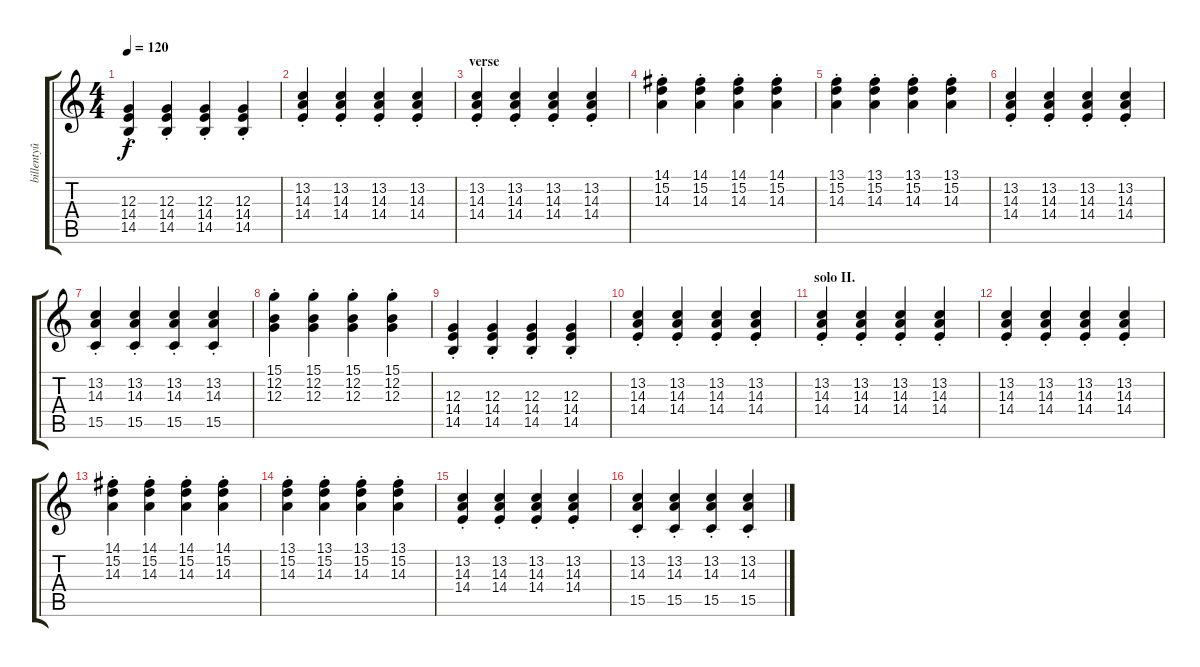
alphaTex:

\track ("billentyû I." "billentyû ") {instrument tremolostrings}
\staff {score tabs}
\tuning (E4 B3 G3 D3 A2 E2) {hide}
\ts (4 4)
\tempo 120
\clef g2
\ks c
(12.3{st} 14.4{st} 14.5{st}).4{dy f} (12.3{st} 14.4{st} 14.5{st}).4 (12.3{st} 14.4{st} 14.5{st}).4 (12.3{st} 14.4{st} 14.5{st}).4 |
(13.2{st} 14.3{st} 14.4{st}).4 (13.2{st} 14.3{st} 14.4{st}).4 (13.2{st} 14.3{st} 14.4{st}).4 (13.2{st} 14.3{st} 14.4{st}).4 |
\section ("" "verse")
(13.2{st} 14.3{st} 14.4{st}).4 (13.2{st} 14.3{st} 14.4{st}).4 (13.2{st} 14.3{st} 14.4{st}).4 (13.2{st} 14.3{st} 14.4{st}).4 |
(14.1{st} 15.2{st} 14.3{st}).4 (14.1{st} 15.2{st} 14.3{st}).4 (14.1{st} 15.2{st} 14.3{st}).4 (14.1{st} 15.2{st} 14.3{st}).4 |
(13.1{st} 15.2{st} 14.3{st}).4 (13.1{st} 15.2{st} 14.3{st}).4 (13.1{st} 15.2{st} 14.3{st}).4 (13.1{st} 15.2{st} 14.3{st}).4 |
(13.2{st} 14.3{st} 14.4{st}).4 (13.2{st} 14.3{st} 14.4{st}).4 (13.2{st} 14.3{st} 14.4{st}).4 (13.2{st} 14.3{st} 14.4{st}).4 |
(13.2{st} 14.3{st} 15.5{st}).4 (13.2{st} 14.3{st} 15.5{st}).4 (13.2{st} 14.3{st} 15.5{st}).4 (13.2{st} 14.3{st} 15.5{st}).4 |
(15.1{st} 12.2{st} 12.3{st}).4 (15.1{st} 12.2{st} 12.3{st}).4 (15.1{st} 12.2{st} 12.3{st}).4 (15.1{st} 12.2{st} 12.3{st}).4 |
(12.3{st} 14.4{st} 14.5{st}).4 (12.3{st} 14.4{st} 14.5{st}).4 (12.3{st} 14.4{st} 14.5{st}).4 (12.3{st} 14.4{st} 14.5{st}).4 |
(13.2{st} 14.3{st} 14.4{st}).4 (13.2{st} 14.3{st} 14.4{st}).4 (13.2{st} 14.3{st} 14.4{st}).4 (13.2{st} 14.3{st} 14.4{st}).4 |
\section ("" "solo II.")
(13.2{st} 14.3{st} 14.4{st}).4 (13.2{st} 14.3{st} 14.4{st}).4 (13.2{st} 14.3{st} 14.4{st}).4 (13.2{st} 14.3{st} 14.4{st}).4 |
(13.2{st} 14.3{st} 14.4{st}).4 (13.2{st} 14.3{st} 14.4{st}).4 (13.2{st} 14.3{st} 14.4{st}).4 (13.2{st} 14.3{st} 14.4{st}).4 |
(14.1{st} 15.2{st} 14.3{st}).4 (14.1{st} 15.2{st} 14.3{st}).4 (14.1{st} 15.2{st} 14.3{st}).4 (14.1{st} 15.2{st} 14.3{st}).4 |
(13.1{st} 15.2{st} 14.3{st}).4 (13.1{st} 15.2{st} 14.3{st}).4 (13.1{st} 15.2{st} 14.3{st}).4 (13.1{st} 15.2{st} 14.3{st}).4 |
(13.2{st} 14.3{st} 14.4{st}).4 (13.2{st} 14.3{st} 14.4{st}).4 (13.2{st} 14.3{st} 14.4{st}).4 (13.2{st} 14.3{st} 14.4{st}).4 |
(13.2{st} 14.3{st} 15.5{st}).4 (13.2{st} 14.3{st} 15.5{st}).4 (13.2{st} 14.3{st} 15.5{st}).4 (13.2{st} 14.3{st} 15.5{st}).4
